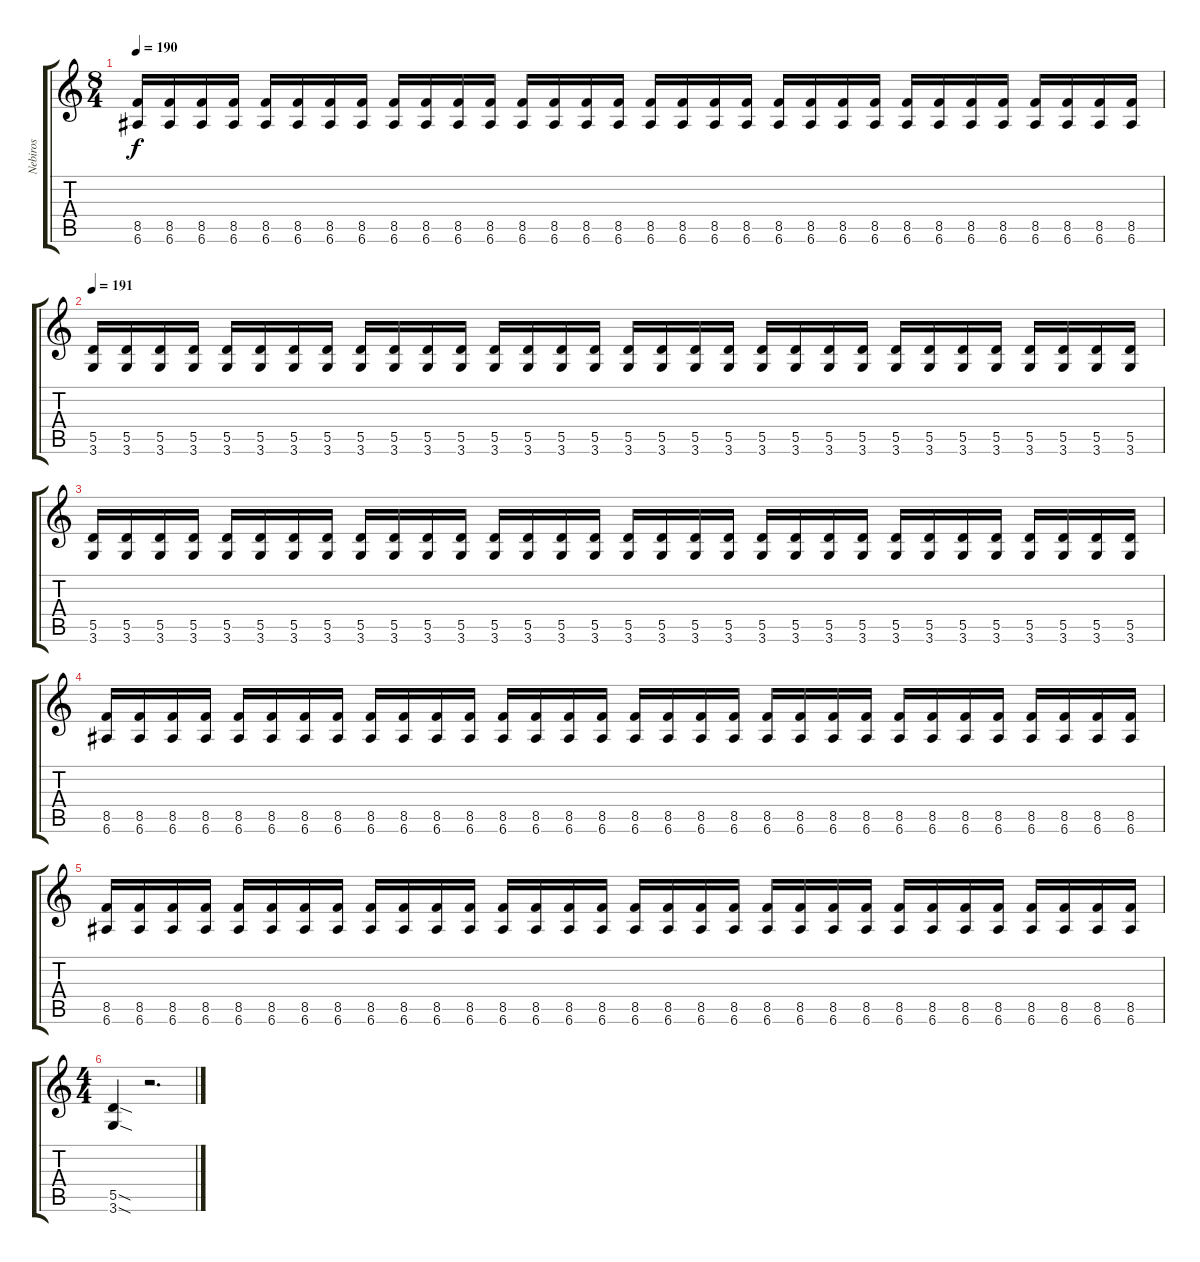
\track ("Nebiros" "Nebiros") {instrument distortionguitar}
\staff {score tabs}
\tuning (E4 B3 G3 D3 A2 E2) {hide}
\ts (8 4)
\tempo 190
\clef g2
\ks c
(8.5 6.6).16{dy f} (8.5 6.6).16 (8.5 6.6).16 (8.5 6.6).16 (8.5 6.6).16 (8.5 6.6).16 (8.5 6.6).16 (8.5 6.6).16 (8.5 6.6).16 (8.5 6.6).16 (8.5 6.6).16 (8.5 6.6).16 (8.5 6.6).16 (8.5 6.6).16 (8.5 6.6).16 (8.5 6.6).16 (8.5 6.6).16 (8.5 6.6).16 (8.5 6.6).16 (8.5 6.6).16 (8.5 6.6).16 (8.5 6.6).16 (8.5 6.6).16 (8.5 6.6).16 (8.5 6.6).16 (8.5 6.6).16 (8.5 6.6).16 (8.5 6.6).16 (8.5 6.6).16 (8.5 6.6).16 (8.5 6.6).16 (8.5 6.6).16 |
\tempo 191
(5.5 3.6).16 (5.5 3.6).16 (5.5 3.6).16 (5.5 3.6).16 (5.5 3.6).16 (5.5 3.6).16 (5.5 3.6).16 (5.5 3.6).16 (5.5 3.6).16 (5.5 3.6).16 (5.5 3.6).16 (5.5 3.6).16 (5.5 3.6).16 (5.5 3.6).16 (5.5 3.6).16 (5.5 3.6).16 (5.5 3.6).16 (5.5 3.6).16 (5.5 3.6).16 (5.5 3.6).16 (5.5 3.6).16 (5.5 3.6).16 (5.5 3.6).16 (5.5 3.6).16 (5.5 3.6).16 (5.5 3.6).16 (5.5 3.6).16 (5.5 3.6).16 (5.5 3.6).16 (5.5 3.6).16 (5.5 3.6).16 (5.5 3.6).16 |
(5.5 3.6).16 (5.5 3.6).16 (5.5 3.6).16 (5.5 3.6).16 (5.5 3.6).16 (5.5 3.6).16 (5.5 3.6).16 (5.5 3.6).16 (5.5 3.6).16 (5.5 3.6).16 (5.5 3.6).16 (5.5 3.6).16 (5.5 3.6).16 (5.5 3.6).16 (5.5 3.6).16 (5.5 3.6).16 (5.5 3.6).16 (5.5 3.6).16 (5.5 3.6).16 (5.5 3.6).16 (5.5 3.6).16 (5.5 3.6).16 (5.5 3.6).16 (5.5 3.6).16 (5.5 3.6).16 (5.5 3.6).16 (5.5 3.6).16 (5.5 3.6).16 (5.5 3.6).16 (5.5 3.6).16 (5.5 3.6).16 (5.5 3.6).16 |
(8.5 6.6).16 (8.5 6.6).16 (8.5 6.6).16 (8.5 6.6).16 (8.5 6.6).16 (8.5 6.6).16 (8.5 6.6).16 (8.5 6.6).16 (8.5 6.6).16 (8.5 6.6).16 (8.5 6.6).16 (8.5 6.6).16 (8.5 6.6).16 (8.5 6.6).16 (8.5 6.6).16 (8.5 6.6).16 (8.5 6.6).16 (8.5 6.6).16 (8.5 6.6).16 (8.5 6.6).16 (8.5 6.6).16 (8.5 6.6).16 (8.5 6.6).16 (8.5 6.6).16 (8.5 6.6).16 (8.5 6.6).16 (8.5 6.6).16 (8.5 6.6).16 (8.5 6.6).16 (8.5 6.6).16 (8.5 6.6).16 (8.5 6.6).16 |
(8.5 6.6).16 (8.5 6.6).16 (8.5 6.6).16 (8.5 6.6).16 (8.5 6.6).16 (8.5 6.6).16 (8.5 6.6).16 (8.5 6.6).16 (8.5 6.6).16 (8.5 6.6).16 (8.5 6.6).16 (8.5 6.6).16 (8.5 6.6).16 (8.5 6.6).16 (8.5 6.6).16 (8.5 6.6).16 (8.5 6.6).16 (8.5 6.6).16 (8.5 6.6).16 (8.5 6.6).16 (8.5 6.6).16 (8.5 6.6).16 (8.5 6.6).16 (8.5 6.6).16 (8.5 6.6).16 (8.5 6.6).16 (8.5 6.6).16 (8.5 6.6).16 (8.5 6.6).16 (8.5 6.6).16 (8.5 6.6).16 (8.5 6.6).16 |
\ts (4 4)
(5.5{sod} 3.6{sod}).4 r.2{d}
